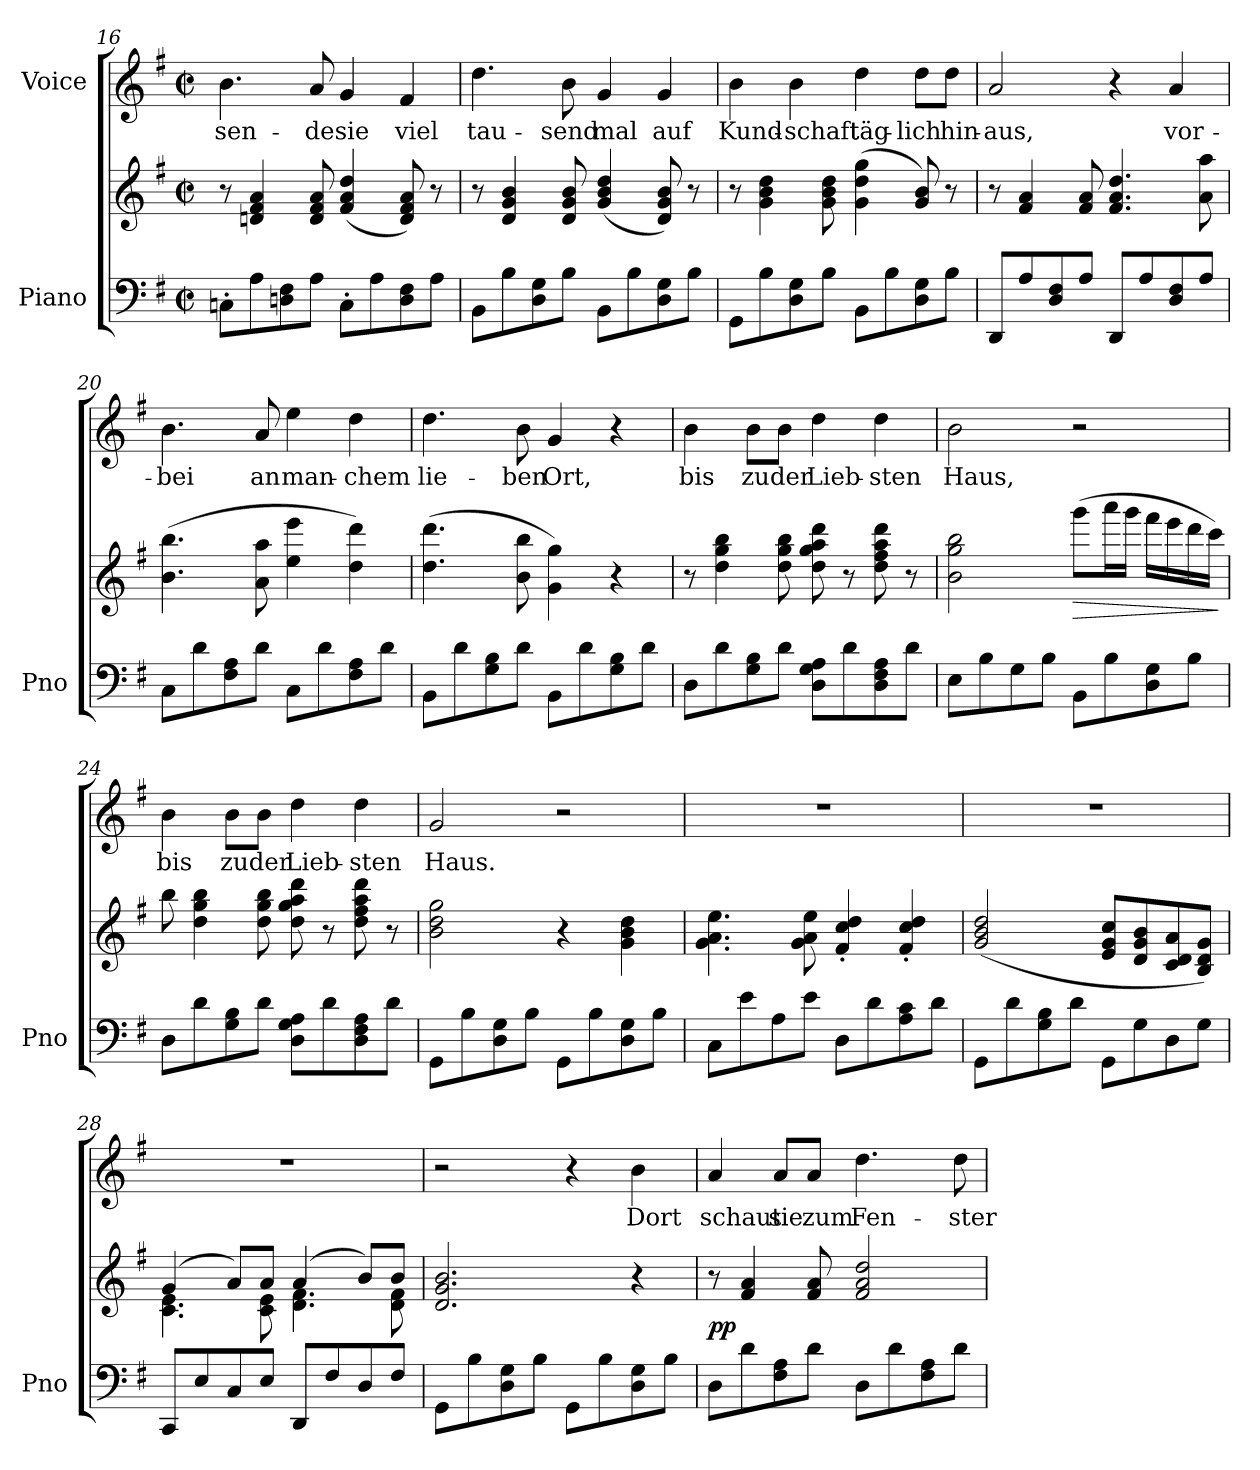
**kern	**kern	**dynam	**kern	**text
*part2	*part2	*part2	*part1	*part1
*staff3	*staff2	*staff2/3	*staff1	*staff1
*I"Piano	*	*	*I"Voice	*
*I'Pno	*	*	*	*
!!LO:PB:g=z
*clefF4	*clefG2	*	*clefG2	*
*k[f#]	*k[f#]	*	*k[f#]	*
*M2/2	*M2/2	*	*M2/2	*
*met(c|)	*met(c|)	*	*met(c|)	*
=16	=16	=16	=16	=16
!	!	!	!	!LO:LY:b
8Cn'\L	8r	.	4.b\	sen-
8A\	4dn/ 4f#/ 4a/	.	.	.
8Dn\ 8F#\	.	.	.	.
!	!	!	!	!LO:LY:b
8A\J	8d/ 8f#/ 8a/	.	8a/	-de
!	!	!	!	!LO:LY:b
8C'\L	(4f#/ 4a/ 4dd/	.	4g/	sie
8A\	.	.	.	.
!	!	!	!	!LO:LY:b
8D\ 8F#\	8d/ 8f#/ 8a/)	.	4f#/	viel
8A\J	8r	.	.	.
=17	=17	=17	=17	=17
!	!	!	!	!LO:LY:b
8BB\L	8r	.	4.dd\	tau-
8B\	4d/ 4g/ 4b/	.	.	.
8D\ 8G\	.	.	.	.
!	!	!	!	!LO:LY:b
8B\J	8d/ 8g/ 8b/	.	8b\	-send
!	!	!	!	!LO:LY:b
8BB\L	(4g/ 4b/ 4dd/	.	4g/	mal
8B\	.	.	.	.
!	!	!	!	!LO:LY:b
8D\ 8G\	8d/ 8g/ 8b/)	.	4g/	auf
8B\J	8r	.	.	.
=18	=18	=18	=18	=18
!	!	!	!	!LO:LY:b
8GG\L	8r	.	4b\	Kund-
8B\	4g\ 4b\ 4dd\	.	.	.
!	!	!	!	!LO:LY:b
8D\ 8G\	.	.	4b\	-schaft
8B\J	8g\ 8b\ 8dd\	.	.	.
!	!	!	!	!LO:LY:b
8BB\L	(4g\ 4dd\ 4gg\	.	4dd\	täg-
8B\	.	.	.	.
!	!	!	!	!LO:LY:b
8D\ 8G\	8g/ 8b/)	.	8dd\L	-lich
!	!	!	!	!LO:LY:b
8B\J	8r	.	8dd\J	hin-
=19	=19	=19	=19	=19
!	!	!	!	!LO:LY:b
8DD/L	8r	.	2a/	-aus,
8A/	4f#/ 4a/	.	.	.
8D/ 8F#/	.	.	.	.
8A/J	8f#/ 8a/	.	.	.
8DD/L	4.f#/ 4.a/ 4.dd/	.	4r	.
8A/	.	.	.	.
!	!	!	!	!LO:LY:b
8D/ 8F#/	.	.	4a/	vor-
8A/J	8a\ 8aa\	.	.	.
=20	=20	=20	=20	=20
!	!	!	!	!LO:LY:b
8C\L	(4.b\ 4.bb\	.	4.b\	-bei
8d\	.	.	.	.
8F#\ 8A\	.	.	.	.
!	!	!	!	!LO:LY:b
8d\J	8a\ 8aa\	.	8a/	an
!	!	!	!	!LO:LY:b
8C\L	4ee\ 4eee\	.	4ee\	man-
8d\	.	.	.	.
!	!	!	!	!LO:LY:b
8F#\ 8A\	4dd\ 4ddd\)	.	4dd\	-chem
8d\J	.	.	.	.
!!LO:LB:g=z
=21	=21	=21	=21	=21
!	!	!	!	!LO:LY:b
8BB\L	(4.dd\ 4.ddd\	.	4.dd\	lie-
8d\	.	.	.	.
8G\ 8B\	.	.	.	.
!	!	!	!	!LO:LY:b
8d\J	8b\ 8bb\	.	8b\	-ben
!	!	!	!	!LO:LY:b
8BB\L	4g\ 4gg\)	.	4g/	Ort,
8d\	.	.	.	.
8G\ 8B\	4r	.	4r	.
8d\J	.	.	.	.
=22	=22	=22	=22	=22
!	!	!	!	!LO:LY:b
8D\L	8r	.	4b\	bis
8d\	4dd\ 4gg\ 4bb\	.	.	.
!	!	!	!	!LO:LY:b
8G\ 8B\	.	.	8b\L	zu
!	!	!	!	!LO:LY:b
8d\J	8dd\ 8gg\ 8bb\	.	8b\J	der
!	!	!	!	!LO:LY:b
8D\ 8G\ 8A\L	8dd\ 8gg\ 8aa\ 8ddd\	.	4dd\	Lieb-
8d\	8r	.	.	.
!	!	!	!	!LO:LY:b
8D\ 8F#\ 8A\	8dd\ 8ff#\ 8aa\ 8ddd\	.	4dd\	-sten
8d\J	8r	.	.	.
=23	=23	=23	=23	=23
!	!	!	!	!LO:LY:b
8E\L	2b\ 2gg\ 2bb\	.	2b\	Haus,
8B\	.	.	.	.
8G\	.	.	.	.
8B\J	.	.	.	.
!	!	!LO:HP:b	!	!
8BB\L	(8ggg\L	>	2r	.
8B\	16aaa\L	.	.	.
.	16ggg\JJ	.	.	.
8D\ 8G\	16fff#\LL	.	.	.
.	16eee\	.	.	.
8B\J	16ddd\	.	.	.
.	16ccc\JJ)	.	.	.
.	.	]	.	.
=24	=24	=24	=24	=24
!	!	!	!	!LO:LY:b
8D\L	8bb\	.	4b\	bis
8d\	4dd\ 4gg\ 4bb\	.	.	.
!	!	!	!	!LO:LY:b
8G\ 8B\	.	.	8b\L	zu
!	!	!	!	!LO:LY:b
8d\J	8dd\ 8gg\ 8bb\	.	8b\J	der
!	!	!	!	!LO:LY:b
8D\ 8G\ 8A\L	8dd\ 8gg\ 8aa\ 8ddd\	.	4dd\	Lieb-
8d\	8r	.	.	.
!	!	!	!	!LO:LY:b
8D\ 8F#\ 8A\	8dd\ 8ff#\ 8aa\ 8ddd\	.	4dd\	-sten
8d\J	8r	.	.	.
!!LO:LB:g=z
=25	=25	=25	=25	=25
!	!	!	!	!LO:LY:b
8GG\L	2b\ 2dd\ 2gg\	.	2g/	Haus.
8B\	.	.	.	.
8D\ 8G\	.	.	.	.
8B\J	.	.	.	.
8GG\L	4r	.	2r	.
8B\	.	.	.	.
8D\ 8G\	4g\ 4b\ 4dd\	.	.	.
8B\J	.	.	.	.
!!LO:PB:g=z
=26	=26	=26	=26	=26
8C\L	4.g\ 4.a\ 4.ee\	.	1r	.
8e\	.	.	.	.
8A\	.	.	.	.
8e\J	8g\ 8a\ 8ee\	.	.	.
8D\L	4f#/' 4cc/' 4dd/'	.	.	.
8d\	.	.	.	.
8A\ 8c\	4f#/' 4cc/' 4dd/'	.	.	.
8d\J	.	.	.	.
=27	=27	=27	=27	=27
8GG\L	(<2g/ 2b/ 2dd/	.	1r	.
8d\	.	.	.	.
8G\ 8B\	.	.	.	.
8d\J	.	.	.	.
8GG\L	8e/ 8g/ 8cc/L	.	.	.
8G\	8d/ 8g/ 8b/	.	.	.
8D\	8c/ 8d/ 8a/	.	.	.
8G\J	8B/ 8d/ 8g/J)	.	.	.
=28	=28	=28	=28	=28
*	*^	*	*	*
8CC/L	(4g/	4.c\ 4.e\	.	1r	.
8E/	.	.	.	.	.
8C/	8a/L)	.	.	.	.
8E/J	8a/J	8c\ 8e\	.	.	.
8DD/L	(4a/	4.d\ 4.f#\	.	.	.
8F#/	.	.	.	.	.
8D/	8b/L)	.	.	.	.
8F#/J	8b/J	8d\ 8f#\	.	.	.
*	*v	*v	*	*	*
=29	=29	=29	=29	=29
8GG\L	2.d/ 2.g/ 2.b/	.	2r	.
8B\	.	.	.	.
8D\ 8G\	.	.	.	.
8B\J	.	.	.	.
8GG\L	.	.	4r	.
8B\	.	.	.	.
!	!	!	!	!LO:LY:b
8D\ 8G\	4r	.	4b\	Dort
8B\J	.	.	.	.
=30	=30	=30	=30	=30
!	!	!LO:DY:a=2	!	!LO:LY:b
8D\L	8r	pp	4a/	schaut
8d\	4f#/ 4a/	.	.	.
!	!	!	!	!LO:LY:b
8F#\ 8A\	.	.	8a/L	sie
!	!	!	!	!LO:LY:b
8d\J	8f#/ 8a/	.	8a/J	zum
!	!	!	!	!LO:LY:b
8D\L	2f#/ 2a/ 2dd/	.	4.dd\	Fen-
8d\	.	.	.	.
8F#\ 8A\	.	.	.	.
!	!	!	!	!LO:LY:b
8d\J	.	.	8dd\	-ster
=	=	=	=	=
*-	*-	*-	*-	*-
